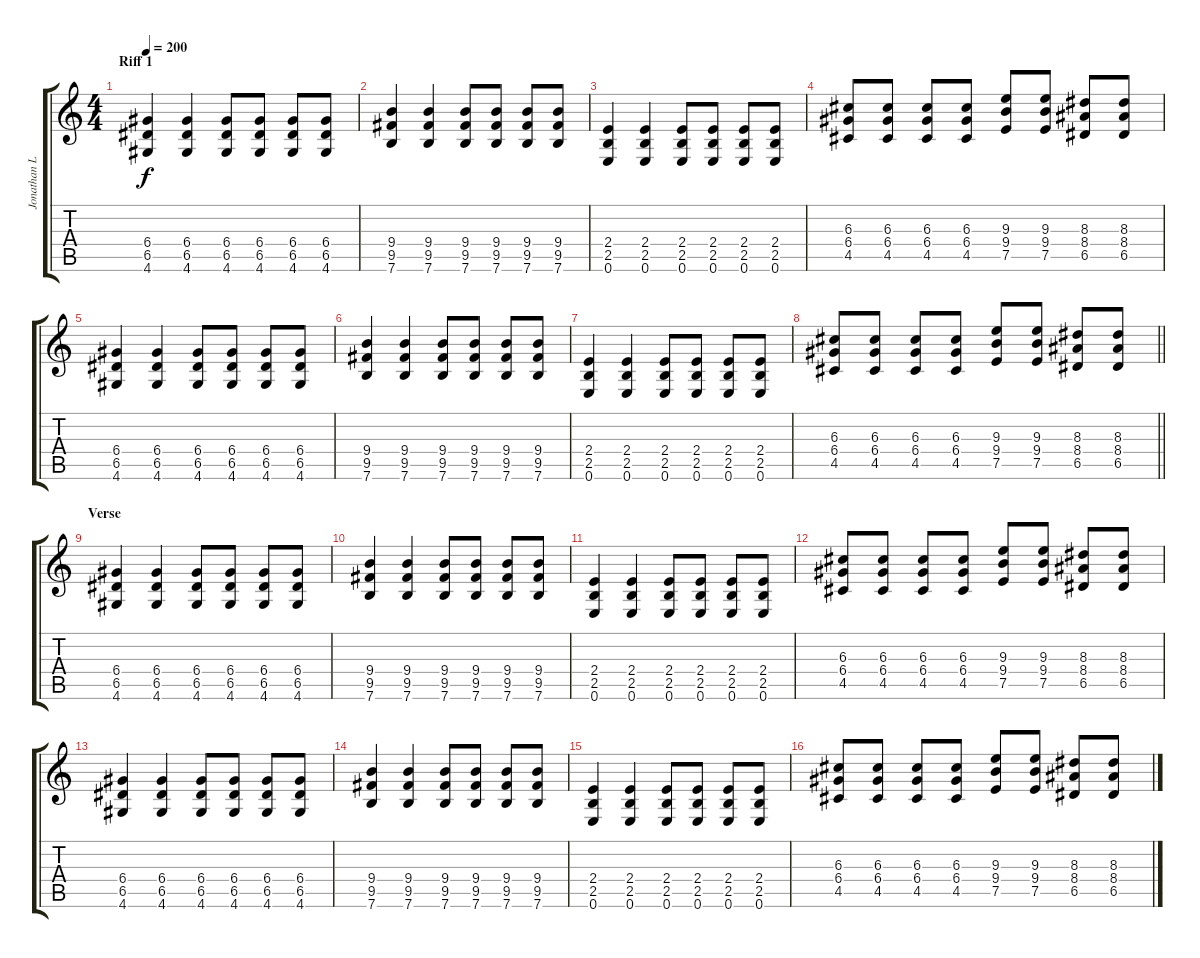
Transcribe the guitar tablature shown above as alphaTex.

\track ("Jonathan Le Landais" "Jonathan L") {instrument distortionguitar}
\staff {score tabs}
\tuning (E4 B3 G3 D3 A2 E2) {hide}
\ts (4 4)
\section ("" "Riff 1")
\tempo 200
\clef g2
\ks c
(6.4 6.5 4.6).4{dy f} (6.4 6.5 4.6).4 (6.4 6.5 4.6).8 (6.4 6.5 4.6).8 (6.4 6.5 4.6).8 (6.4 6.5 4.6).8 |
(9.4 9.5 7.6).4 (9.4 9.5 7.6).4 (9.4 9.5 7.6).8 (9.4 9.5 7.6).8 (9.4 9.5 7.6).8 (9.4 9.5 7.6).8 |
(2.4 2.5 0.6).4 (2.4 2.5 0.6).4 (2.4 2.5 0.6).8 (2.4 2.5 0.6).8 (2.4 2.5 0.6).8 (2.4 2.5 0.6).8 |
(6.3 6.4 4.5).8 (6.3 6.4 4.5).8 (6.3 6.4 4.5).8 (6.3 6.4 4.5).8 (9.3 9.4 7.5).8 (9.3 9.4 7.5).8 (8.3 8.4 6.5).8 (8.3 8.4 6.5).8 |
(6.4 6.5 4.6).4 (6.4 6.5 4.6).4 (6.4 6.5 4.6).8 (6.4 6.5 4.6).8 (6.4 6.5 4.6).8 (6.4 6.5 4.6).8 |
(9.4 9.5 7.6).4 (9.4 9.5 7.6).4 (9.4 9.5 7.6).8 (9.4 9.5 7.6).8 (9.4 9.5 7.6).8 (9.4 9.5 7.6).8 |
(2.4 2.5 0.6).4 (2.4 2.5 0.6).4 (2.4 2.5 0.6).8 (2.4 2.5 0.6).8 (2.4 2.5 0.6).8 (2.4 2.5 0.6).8 |
\barLineRight lightlight
(6.3 6.4 4.5).8 (6.3 6.4 4.5).8 (6.3 6.4 4.5).8 (6.3 6.4 4.5).8 (9.3 9.4 7.5).8 (9.3 9.4 7.5).8 (8.3 8.4 6.5).8 (8.3 8.4 6.5).8 |
\section ("" "Verse")
(6.4 6.5 4.6).4 (6.4 6.5 4.6).4 (6.4 6.5 4.6).8 (6.4 6.5 4.6).8 (6.4 6.5 4.6).8 (6.4 6.5 4.6).8 |
(9.4 9.5 7.6).4 (9.4 9.5 7.6).4 (9.4 9.5 7.6).8 (9.4 9.5 7.6).8 (9.4 9.5 7.6).8 (9.4 9.5 7.6).8 |
(2.4 2.5 0.6).4 (2.4 2.5 0.6).4 (2.4 2.5 0.6).8 (2.4 2.5 0.6).8 (2.4 2.5 0.6).8 (2.4 2.5 0.6).8 |
(6.3 6.4 4.5).8 (6.3 6.4 4.5).8 (6.3 6.4 4.5).8 (6.3 6.4 4.5).8 (9.3 9.4 7.5).8 (9.3 9.4 7.5).8 (8.3 8.4 6.5).8 (8.3 8.4 6.5).8 |
(6.4 6.5 4.6).4 (6.4 6.5 4.6).4 (6.4 6.5 4.6).8 (6.4 6.5 4.6).8 (6.4 6.5 4.6).8 (6.4 6.5 4.6).8 |
(9.4 9.5 7.6).4 (9.4 9.5 7.6).4 (9.4 9.5 7.6).8 (9.4 9.5 7.6).8 (9.4 9.5 7.6).8 (9.4 9.5 7.6).8 |
(2.4 2.5 0.6).4 (2.4 2.5 0.6).4 (2.4 2.5 0.6).8 (2.4 2.5 0.6).8 (2.4 2.5 0.6).8 (2.4 2.5 0.6).8 |
(6.3 6.4 4.5).8 (6.3 6.4 4.5).8 (6.3 6.4 4.5).8 (6.3 6.4 4.5).8 (9.3 9.4 7.5).8 (9.3 9.4 7.5).8 (8.3 8.4 6.5).8 (8.3 8.4 6.5).8
